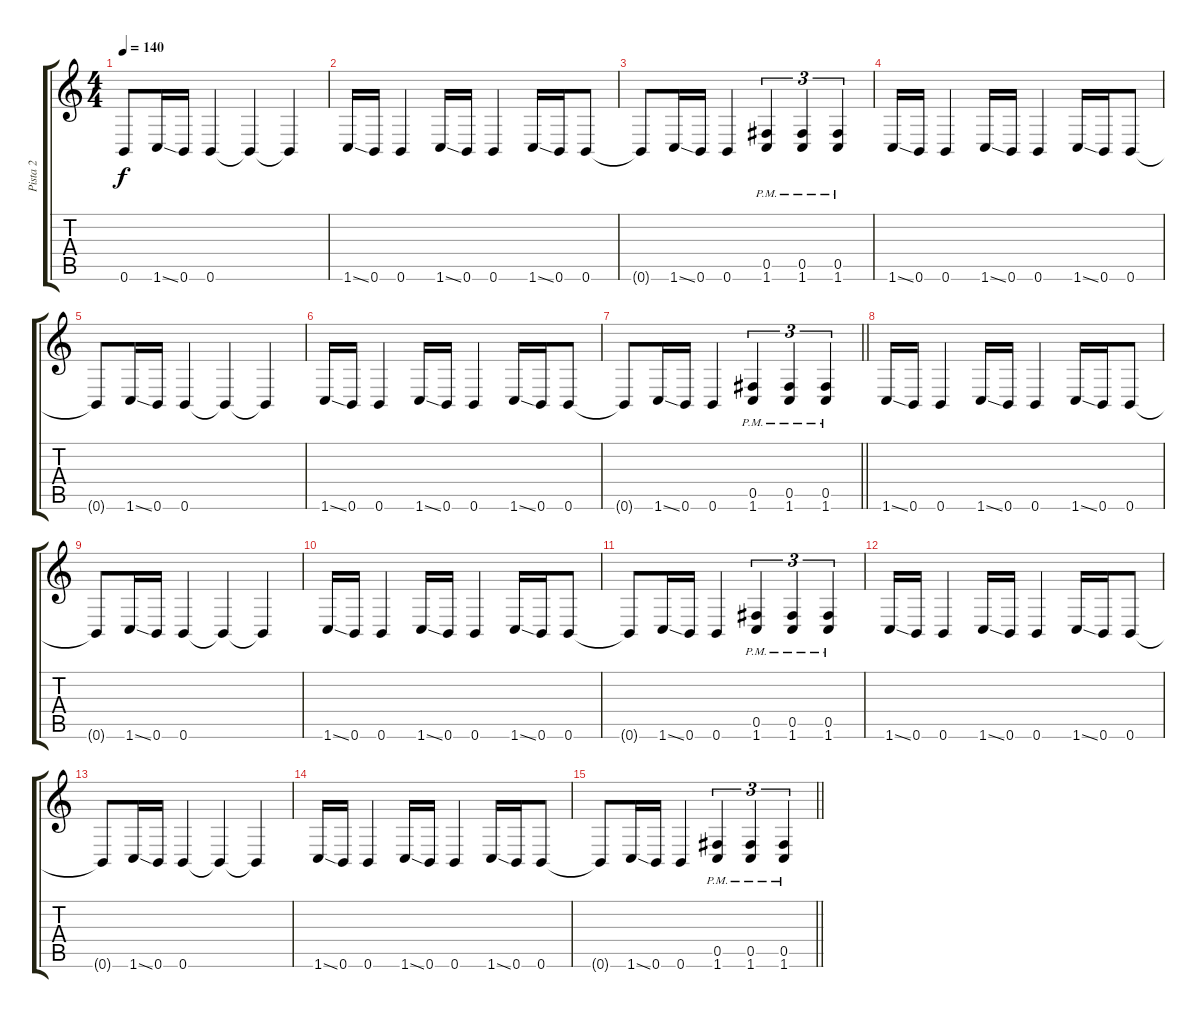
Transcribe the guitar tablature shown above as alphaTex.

\track ("Pista 2" "Pista 2") {instrument distortionguitar}
\staff {score tabs}
\tuning (Db4 Ab3 E3 B2 Gb2 B1) {hide}
\ts (4 4)
\tempo 140
\clef g2
\ks c
0.6{t}.8{dy f} 1.6{ss}.16 0.6.16 0.6.4 0.6{t}.4 0.6{t}.4 |
1.6{ss}.16 0.6.16 0.6.4 1.6{ss}.16 0.6.16 0.6.4 1.6{ss}.16 0.6.16 0.6.8 |
0.6{t}.8 1.6{ss}.16 0.6.16 0.6.4 (0.5{pm} 1.6{pm}).4{tu (3 2)} (0.5{pm} 1.6{pm}).4{tu (3 2)} (0.5{pm} 1.6{pm}).4{tu (3 2)} |
1.6{ss}.16 0.6.16 0.6.4 1.6{ss}.16 0.6.16 0.6.4 1.6{ss}.16 0.6.16 0.6.8 |
0.6{t}.8 1.6{ss}.16 0.6.16 0.6.4 0.6{t}.4 0.6{t}.4 |
1.6{ss}.16 0.6.16 0.6.4 1.6{ss}.16 0.6.16 0.6.4 1.6{ss}.16 0.6.16 0.6.8 |
\barLineRight lightlight
0.6{t}.8 1.6{ss}.16 0.6.16 0.6.4 (0.5{pm} 1.6{pm}).4{tu (3 2)} (0.5{pm} 1.6{pm}).4{tu (3 2)} (0.5{pm} 1.6{pm}).4{tu (3 2)} |
1.6{ss}.16 0.6.16 0.6.4 1.6{ss}.16 0.6.16 0.6.4 1.6{ss}.16 0.6.16 0.6.8 |
0.6{t}.8 1.6{ss}.16 0.6.16 0.6.4 0.6{t}.4 0.6{t}.4 |
1.6{ss}.16 0.6.16 0.6.4 1.6{ss}.16 0.6.16 0.6.4 1.6{ss}.16 0.6.16 0.6.8 |
0.6{t}.8 1.6{ss}.16 0.6.16 0.6.4 (0.5{pm} 1.6{pm}).4{tu (3 2)} (0.5{pm} 1.6{pm}).4{tu (3 2)} (0.5{pm} 1.6{pm}).4{tu (3 2)} |
1.6{ss}.16 0.6.16 0.6.4 1.6{ss}.16 0.6.16 0.6.4 1.6{ss}.16 0.6.16 0.6.8 |
0.6{t}.8 1.6{ss}.16 0.6.16 0.6.4 0.6{t}.4 0.6{t}.4 |
1.6{ss}.16 0.6.16 0.6.4 1.6{ss}.16 0.6.16 0.6.4 1.6{ss}.16 0.6.16 0.6.8 |
\barLineRight lightlight
0.6{t}.8 1.6{ss}.16 0.6.16 0.6.4 (0.5{pm} 1.6{pm}).4{tu (3 2)} (0.5{pm} 1.6{pm}).4{tu (3 2)} (0.5{pm} 1.6{pm}).4{tu (3 2)}
